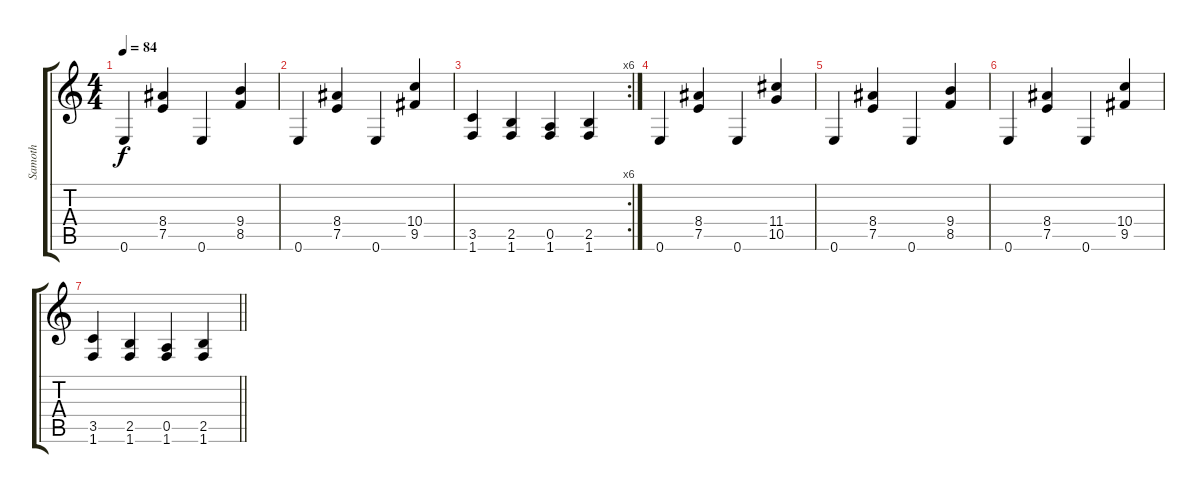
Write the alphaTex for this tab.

\track ("Samoth" "Samoth") {instrument distortionguitar}
\staff {score tabs}
\tuning (E4 B3 G3 D3 A2 E2) {hide}
\ts (4 4)
\tempo 84
\clef g2
\ks c
0.6.4{dy f} (8.4 7.5).4 0.6.4 (9.4 8.5).4 |
0.6.4 (8.4 7.5).4 0.6.4 (10.4 9.5).4 |
\rc 6
(3.5 1.6).4 (2.5 1.6).4 (0.5 1.6).4 (2.5 1.6).4 |
0.6.4{volume 16} (8.4 7.5).4 0.6.4 (11.4 10.5).4 |
0.6.4{volume 10} (8.4 7.5).4 0.6.4 (9.4 8.5).4 |
0.6.4{volume 5} (8.4 7.5).4 0.6.4 (10.4 9.5).4 |
\barLineRight lightlight
(3.5 1.6).4{volume 4} (2.5 1.6).4{volume 3} (0.5 1.6).4{volume 2} (2.5 1.6).4{volume 1}
